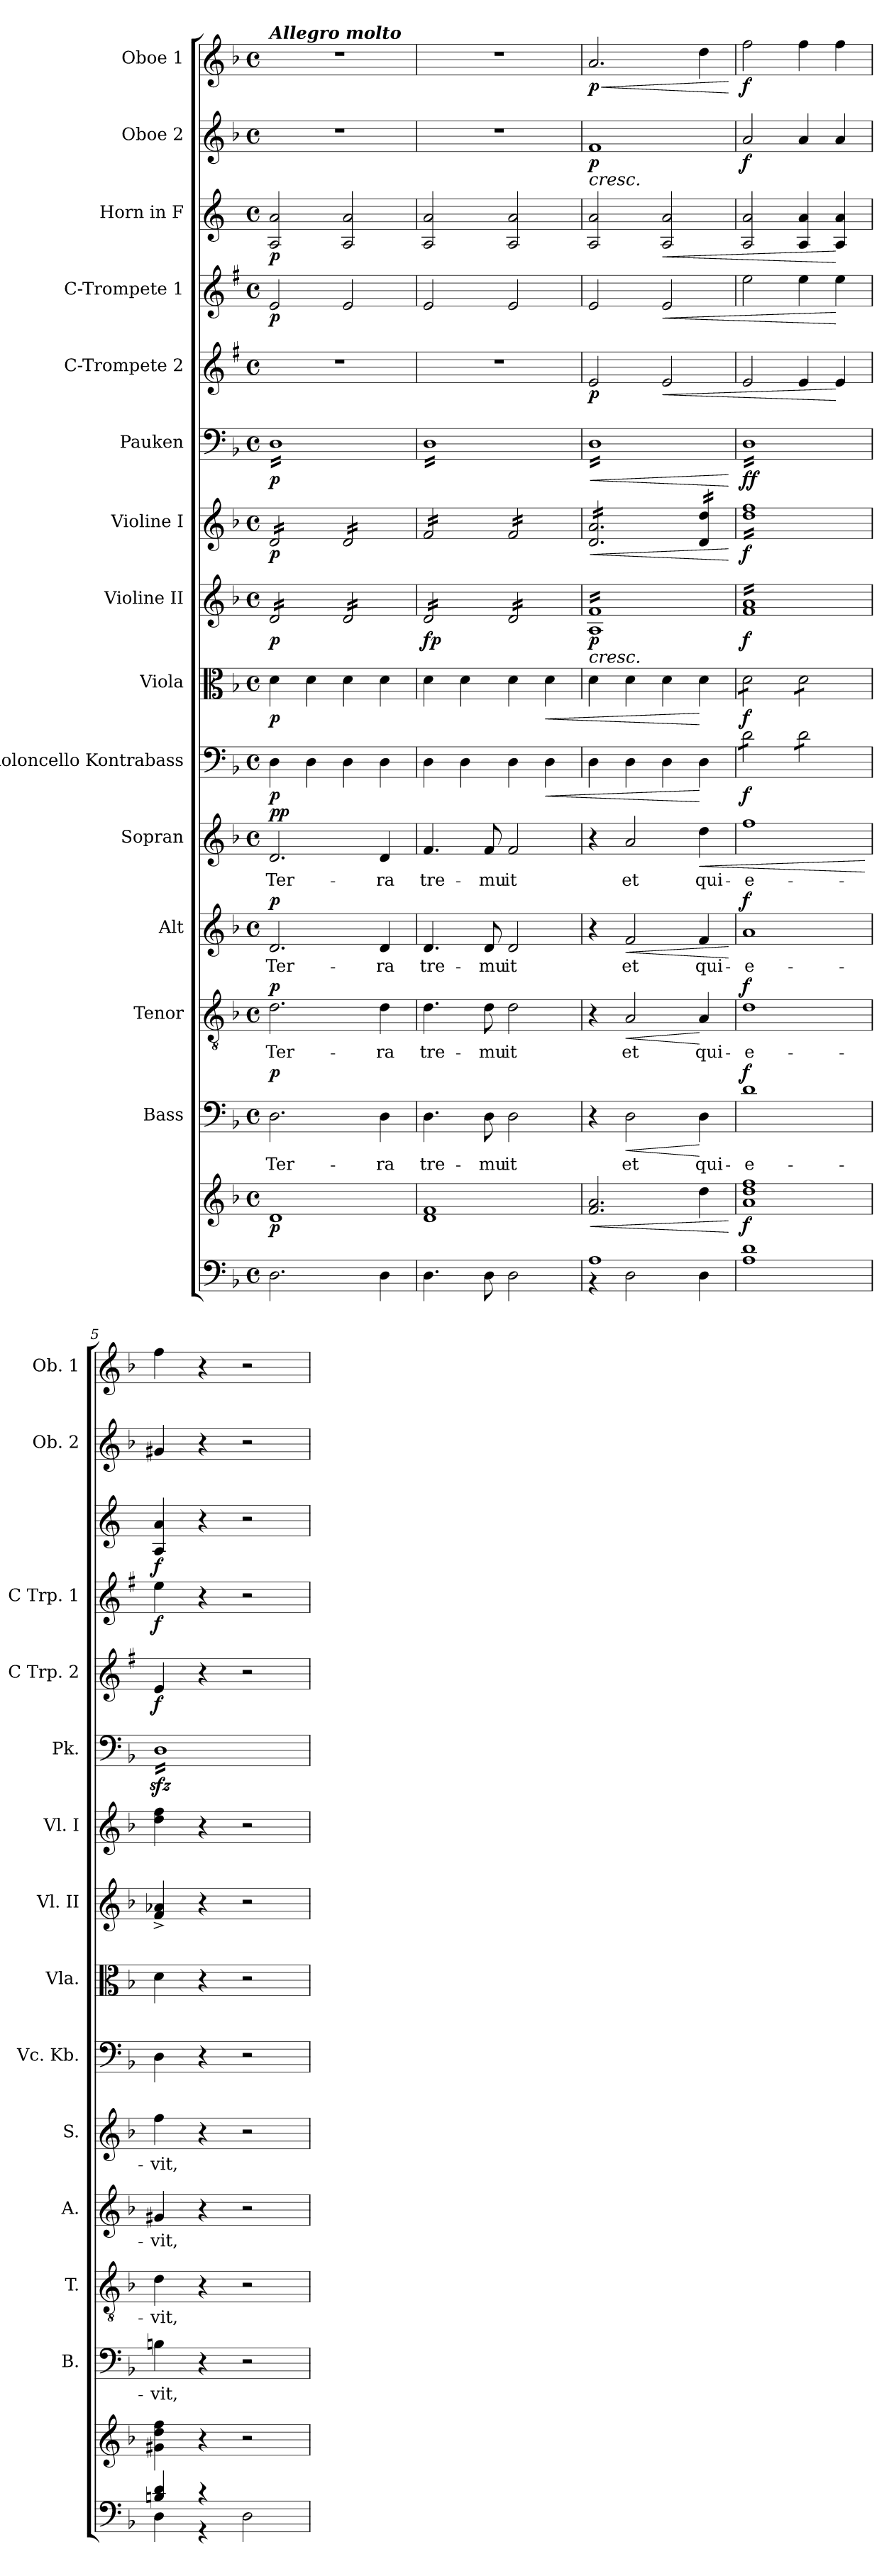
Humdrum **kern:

**kern	**kern	**dynam	**kern	**text	**dynam	**kern	**text	**dynam	**kern	**text	**dynam	**kern	**text	**dynam	**kern	**dynam	**kern	**dynam	**kern	**dynam	**kern	**dynam	**kern	**dynam	**kern	**dynam	**kern	**dynam	**kern	**dynam	**kern	**dynam	**kern	**dynam
*part15	*part15	*part15	*part14	*part14	*part14	*part13	*part13	*part13	*part12	*part12	*part12	*part11	*part11	*part11	*part10	*part10	*part9	*part9	*part8	*part8	*part7	*part7	*part6	*part6	*part5	*part5	*part4	*part4	*part3	*part3	*part2	*part2	*part1	*part1
*staff16	*staff15	*staff15/16	*staff14	*staff14	*staff14	*staff13	*staff13	*staff13	*staff12	*staff12	*staff12	*staff11	*staff11	*staff11	*staff10	*staff10	*staff9	*staff9	*staff8	*staff8	*staff7	*staff7	*staff6	*staff6	*staff5	*staff5	*staff4	*staff4	*staff3	*staff3	*staff2	*staff2	*staff1	*staff1
*	*	*	*I"Bass	*	*	*I"Tenor	*	*	*I"Alt	*	*	*I"Sopran	*	*	*I"Violoncello Kontrabass	*	*I"Viola	*	*I"Violine II	*	*I"Violine I	*	*I"Pauken	*	*I"C-Trompete 2	*	*I"C-Trompete 1	*	*I"Horn in F	*	*I"Oboe 2	*	*I"Oboe 1	*
*	*	*	*I'B.	*	*	*I'T.	*	*	*I'A.	*	*	*I'S.	*	*	*I'Vc. Kb.	*	*I'Vla.	*	*I'Vl. II	*	*I'Vl. I	*	*I'Pk.	*	*I'C Trp. 2	*	*I'C Trp. 1	*	*	*	*I'Ob. 2	*	*I'Ob. 1	*
*clefF4	*clefG2	*	*clefF4	*	*	*clefGv2	*	*	*clefG2	*	*	*clefG2	*	*	*clefF4	*	*clefC3	*	*clefG2	*	*clefG2	*	*clefF4	*	*clefG2	*	*clefG2	*	*clefG2	*	*clefG2	*	*clefG2	*
*	*	*	*	*	*	*	*	*	*	*	*	*	*	*	*ITrd7c12	*	*	*	*	*	*	*	*	*	*ITrd1c2	*	*ITrd1c2	*	*ITrd4c7	*	*	*	*	*
*k[b-]	*k[b-]	*	*k[b-]	*	*	*k[b-]	*	*	*k[b-]	*	*	*k[b-]	*	*	*k[b-]	*	*k[b-]	*	*k[b-]	*	*k[b-]	*	*k[b-]	*	*k[b-]	*	*k[b-]	*	*k[b-]	*	*k[b-]	*	*k[b-]	*
*F:	*F:	*	*F:	*	*	*F:	*	*	*F:	*	*	*F:	*	*	*F:	*	*F:	*	*F:	*	*F:	*	*F:	*	*F:	*	*F:	*	*F:	*	*F:	*	*F:	*
*M4/4	*M4/4	*	*M4/4	*	*	*M4/4	*	*	*M4/4	*	*	*M4/4	*	*	*M4/4	*	*M4/4	*	*M4/4	*	*M4/4	*	*M4/4	*	*M4/4	*	*M4/4	*	*M4/4	*	*M4/4	*	*M4/4	*
*met(c)	*met(c)	*	*met(c)	*	*	*met(c)	*	*	*met(c)	*	*	*met(c)	*	*	*met(c)	*	*met(c)	*	*met(c)	*	*met(c)	*	*met(c)	*	*met(c)	*	*met(c)	*	*met(c)	*	*met(c)	*	*met(c)	*
=1	=1	=1	=1	=1	=1	=1	=1	=1	=1	=1	=1	=1	=1	=1	=1	=1	=1	=1	=1	=1	=1	=1	=1	=1	=1	=1	=1	=1	=1	=1	=1	=1	=1	=1
!	!	!	!	!	!	!	!	!	!	!	!	!	!	!	!	!	!	!	!	!	!	!	!	!	!	!	!	!	!	!	!	!	!LO:TX:a:Bi:t=Allegro molto	!
!	!	!LO:DY:b	!	!LO:LY:b	!LO:DY:a	!	!LO:LY:b	!LO:DY:a	!	!LO:LY:b	!LO:DY:a	!	!LO:LY:b	!LO:DY:a	!	!LO:DY:b	!	!LO:DY:b	!	!LO:DY:b	!	!LO:DY:b	!	!LO:DY:b	!	!	!	!LO:DY:b	!	!LO:DY:b	!	!	!	!
*	*	*	*	*	*	*	*	*	*	*	*	*	*	*	*	*	*	*	*tremolo	*	*	*	*	*	*	*	*	*	*	*	*	*	*	*
*	*	*	*	*	*	*	*	*	*	*	*	*	*	*	*	*	*	*	*	*	*tremolo	*	*	*	*	*	*	*	*	*	*	*	*	*
*	*	*	*	*	*	*	*	*	*	*	*	*	*	*	*	*	*	*	*	*	*	*	*tremolo	*	*	*	*	*	*	*	*	*	*	*
2.D\	1d	p	2.D\	Ter-	p	2.d\	Ter-	p	2.d/	Ter-	p	2.d/	Ter-	pp	4DD\	p	4d\	p	16d/LL	p	16d/LL	p	16DLL	p	1r	.	2d/	p	2D/ 2d/	p	1r	.	1r	.
.	.	.	.	.	.	.	.	.	.	.	.	.	.	.	.	.	.	.	16d/	.	16d/	.	16D	.	.	.	.	.	.	.	.	.	.	.
.	.	.	.	.	.	.	.	.	.	.	.	.	.	.	.	.	.	.	16d/	.	16d/	.	16D	.	.	.	.	.	.	.	.	.	.	.
.	.	.	.	.	.	.	.	.	.	.	.	.	.	.	.	.	.	.	16d/	.	16d/	.	16D	.	.	.	.	.	.	.	.	.	.	.
.	.	.	.	.	.	.	.	.	.	.	.	.	.	.	4DD\	.	4d\	.	16d/	.	16d/	.	16D	.	.	.	.	.	.	.	.	.	.	.
.	.	.	.	.	.	.	.	.	.	.	.	.	.	.	.	.	.	.	16d/	.	16d/	.	16D	.	.	.	.	.	.	.	.	.	.	.
.	.	.	.	.	.	.	.	.	.	.	.	.	.	.	.	.	.	.	16d/	.	16d/	.	16D	.	.	.	.	.	.	.	.	.	.	.
.	.	.	.	.	.	.	.	.	.	.	.	.	.	.	.	.	.	.	16d/JJ	.	16d/JJ	.	16D	.	.	.	.	.	.	.	.	.	.	.
.	.	.	.	.	.	.	.	.	.	.	.	.	.	.	4DD\	.	4d\	.	16d/LL	.	16d/LL	.	16D	.	.	.	2d/	.	2D/ 2d/	.	.	.	.	.
.	.	.	.	.	.	.	.	.	.	.	.	.	.	.	.	.	.	.	16d/	.	16d/	.	16D	.	.	.	.	.	.	.	.	.	.	.
.	.	.	.	.	.	.	.	.	.	.	.	.	.	.	.	.	.	.	16d/	.	16d/	.	16D	.	.	.	.	.	.	.	.	.	.	.
.	.	.	.	.	.	.	.	.	.	.	.	.	.	.	.	.	.	.	16d/	.	16d/	.	16D	.	.	.	.	.	.	.	.	.	.	.
!	!	!	!	!LO:LY:b	!	!	!LO:LY:b	!	!	!LO:LY:b	!	!	!LO:LY:b	!	!	!	!	!	!	!	!	!	!	!	!	!	!	!	!	!	!	!	!	!
4D\	.	.	4D\	-ra	.	4d\	-ra	.	4d/	-ra	.	4d/	-ra	.	4DD\	.	4d\	.	16d/	.	16d/	.	16D	.	.	.	.	.	.	.	.	.	.	.
.	.	.	.	.	.	.	.	.	.	.	.	.	.	.	.	.	.	.	16d/	.	16d/	.	16D	.	.	.	.	.	.	.	.	.	.	.
.	.	.	.	.	.	.	.	.	.	.	.	.	.	.	.	.	.	.	16d/	.	16d/	.	16D	.	.	.	.	.	.	.	.	.	.	.
.	.	.	.	.	.	.	.	.	.	.	.	.	.	.	.	.	.	.	16d/JJ	.	16d/JJ	.	16DJJ	.	.	.	.	.	.	.	.	.	.	.
=2	=2	=2	=2	=2	=2	=2	=2	=2	=2	=2	=2	=2	=2	=2	=2	=2	=2	=2	=2	=2	=2	=2	=2	=2	=2	=2	=2	=2	=2	=2	=2	=2	=2	=2
!	!	!	!	!LO:LY:b	!	!	!LO:LY:b	!	!	!LO:LY:b	!	!	!LO:LY:b	!	!	!	!	!	!	!LO:DY:b	!	!	!	!	!	!	!	!	!	!	!	!	!	!
4.D\	1d 1f	.	4.D\	tre-	.	4.d\	tre-	.	4.d/	tre-	.	4.f/	tre-	.	4DD\	.	4d\	.	16d/LL	fp	16f/LL	.	16DLL	.	1r	.	2d/	.	2D/ 2d/	.	1r	.	1r	.
.	.	.	.	.	.	.	.	.	.	.	.	.	.	.	.	.	.	.	16d/	.	16f/	.	16D	.	.	.	.	.	.	.	.	.	.	.
.	.	.	.	.	.	.	.	.	.	.	.	.	.	.	.	.	.	.	16d/	.	16f/	.	16D	.	.	.	.	.	.	.	.	.	.	.
.	.	.	.	.	.	.	.	.	.	.	.	.	.	.	.	.	.	.	16d/	.	16f/	.	16D	.	.	.	.	.	.	.	.	.	.	.
.	.	.	.	.	.	.	.	.	.	.	.	.	.	.	4DD\	.	4d\	.	16d/	.	16f/	.	16D	.	.	.	.	.	.	.	.	.	.	.
.	.	.	.	.	.	.	.	.	.	.	.	.	.	.	.	.	.	.	16d/	.	16f/	.	16D	.	.	.	.	.	.	.	.	.	.	.
!	!	!	!	!LO:LY:b	!	!	!LO:LY:b	!	!	!LO:LY:b	!	!	!LO:LY:b	!	!	!	!	!	!	!	!	!	!	!	!	!	!	!	!	!	!	!	!	!
8D\	.	.	8D\	-mu-	.	8d\	-mu-	.	8d/	-mu-	.	8f/	-mu-	.	.	.	.	.	16d/	.	16f/	.	16D	.	.	.	.	.	.	.	.	.	.	.
.	.	.	.	.	.	.	.	.	.	.	.	.	.	.	.	.	.	.	16d/JJ	.	16f/JJ	.	16D	.	.	.	.	.	.	.	.	.	.	.
!	!	!	!	!LO:LY:b	!	!	!LO:LY:b	!	!	!LO:LY:b	!	!	!LO:LY:b	!	!	!	!	!	!	!	!	!	!	!	!	!	!	!	!	!	!	!	!	!
2D\	.	.	2D\	-it	.	2d\	-it	.	2d/	-it	.	2f/	-it	.	4DD\	.	4d\	.	16d/LL	.	16f/LL	.	16D	.	.	.	2d/	.	2D/ 2d/	.	.	.	.	.
.	.	.	.	.	.	.	.	.	.	.	.	.	.	.	.	.	.	.	16d/	.	16f/	.	16D	.	.	.	.	.	.	.	.	.	.	.
.	.	.	.	.	.	.	.	.	.	.	.	.	.	.	.	.	.	.	16d/	.	16f/	.	16D	.	.	.	.	.	.	.	.	.	.	.
.	.	.	.	.	.	.	.	.	.	.	.	.	.	.	.	.	.	.	16d/	.	16f/	.	16D	.	.	.	.	.	.	.	.	.	.	.
!	!	!	!	!	!	!	!	!	!	!	!	!	!	!	!	!LO:HP:b	!	!LO:HP:b	!	!	!	!	!	!	!	!	!	!	!	!	!	!	!	!
.	.	.	.	.	.	.	.	.	.	.	.	.	.	.	4DD\	<	4d\	<	16d/	.	16f/	.	16D	.	.	.	.	.	.	.	.	.	.	.
.	.	.	.	.	.	.	.	.	.	.	.	.	.	.	.	.	.	.	16d/	.	16f/	.	16D	.	.	.	.	.	.	.	.	.	.	.
.	.	.	.	.	.	.	.	.	.	.	.	.	.	.	.	.	.	.	16d/	.	16f/	.	16D	.	.	.	.	.	.	.	.	.	.	.
.	.	.	.	.	.	.	.	.	.	.	.	.	.	.	.	.	.	.	16d/JJ	.	16f/JJ	.	16DJJ	.	.	.	.	.	.	.	.	.	.	.
=3	=3	=3	=3	=3	=3	=3	=3	=3	=3	=3	=3	=3	=3	=3	=3	=3	=3	=3	=3	=3	=3	=3	=3	=3	=3	=3	=3	=3	=3	=3	=3	=3	=3	=3
*^	*	*	*	*	*	*	*	*	*	*	*	*	*	*	*	*	*	*	*	*	*	*	*	*	*	*	*	*	*	*	*	*	*	*
!	!	!	!LO:HP:b	!	!	!	!	!	!	!	!	!	!	!	!	!	!	!	!	!	!LO:HP:b	!	!LO:HP:b	!	!LO:HP:b	!	!	!	!	!	!	!	!LO:HP:b	!	!LO:HP:b
!	!	!	!	!	!	!	!	!	!	!	!	!	!	!	!	!	!	!	!	!	!LO:DY:n=1:b	!	!	!	!	!	!LO:DY:b	!	!	!	!	!	!LO:DY:n=1:b	!	!LO:DY:n=1:b
1A	4rBB	2.f/ 2.a/	<	4r	.	.	4r	.	.	4r	.	.	4r	.	.	4DD\	.	4d\	.	16A 16fLL	< p	16d/ 16a/LL	<	16DLL	<	2d/	p	2d/	.	2D/ 2d/	.	1f	< p	2.a/	< p
.	.	.	.	.	.	.	.	.	.	.	.	.	.	.	.	.	.	.	.	16A 16f	.	16d/ 16a/	.	16D	.	.	.	.	.	.	.	.	.	.	.
.	.	.	.	.	.	.	.	.	.	.	.	.	.	.	.	.	.	.	.	16A 16f	.	16d/ 16a/	.	16D	.	.	.	.	.	.	.	.	.	.	.
.	.	.	.	.	.	.	.	.	.	.	.	.	.	.	.	.	.	.	.	16A 16f	.	16d/ 16a/	.	16D	.	.	.	.	.	.	.	.	.	.	.
!	!	!	!	!	!LO:LY:b	!LO:HP:b	!	!LO:LY:b	!LO:HP:b	!	!LO:LY:b	!LO:HP:b	!	!LO:LY:b	!	!	!	!	!	!	!	!	!	!	!	!	!	!	!	!	!	!	!	!	!
.	2D\	.	.	2D\	et	<	2A/	et	<	2f/	et	<	2a/	et	.	4DD\	.	4d\	.	16A 16f	.	16d/ 16a/	.	16D	.	.	.	.	.	.	.	.	.	.	.
.	.	.	.	.	.	.	.	.	.	.	.	.	.	.	.	.	.	.	.	16A 16f	.	16d/ 16a/	.	16D	.	.	.	.	.	.	.	.	.	.	.
.	.	.	.	.	.	.	.	.	.	.	.	.	.	.	.	.	.	.	.	16A 16f	.	16d/ 16a/	.	16D	.	.	.	.	.	.	.	.	.	.	.
.	.	.	.	.	.	.	.	.	.	.	.	.	.	.	.	.	.	.	.	16A 16f	.	16d/ 16a/	.	16D	.	.	.	.	.	.	.	.	.	.	.
!	!	!	!	!	!	!	!	!	!	!	!	!	!	!	!	!	!	!	!	!	!	!	!	!	!	!	!LO:HP:b	!	!LO:HP:b	!	!LO:HP:b	!	!	!	!
.	.	.	.	.	.	.	.	.	.	.	.	.	.	.	.	4DD\	.	4d\	.	16A 16f	.	16d/ 16a/	.	16D	.	2d/	<	2d/	<	2D/ 2d/	<	.	.	.	.
.	.	.	.	.	.	.	.	.	.	.	.	.	.	.	.	.	.	.	.	16A 16f	.	16d/ 16a/	.	16D	.	.	.	.	.	.	.	.	.	.	.
.	.	.	.	.	.	.	.	.	.	.	.	.	.	.	.	.	.	.	.	16A 16f	.	16d/ 16a/	.	16D	.	.	.	.	.	.	.	.	.	.	.
.	.	.	.	.	.	.	.	.	.	.	.	.	.	.	.	.	.	.	.	16A 16f	.	16d/ 16a/JJ	.	16D	.	.	.	.	.	.	.	.	.	.	.
!	!	!	!	!	!LO:LY:b	!	!	!LO:LY:b	!	!	!LO:LY:b	!	!	!LO:LY:b	!LO:HP:b	!	!	!	!	!	!	!	!	!	!	!	!	!	!	!	!	!	!	!	!
.	4D\	4dd\	.	4D\	qui-	[	4A/	qui-	[	4f/	qui-	.	4dd\	qui-	<	4DD\	[	4d\	[	16A 16f	.	16d/ 16dd/LL	.	16D	.	.	.	.	.	.	.	.	.	4dd\	.
.	.	.	.	.	.	.	.	.	.	.	.	.	.	.	.	.	.	.	.	16A 16f	.	16d/ 16dd/	.	16D	.	.	.	.	.	.	.	.	.	.	.
.	.	.	.	.	.	.	.	.	.	.	.	.	.	.	.	.	.	.	.	16A 16f	.	16d/ 16dd/	.	16D	.	.	.	.	.	.	.	.	.	.	.
.	.	.	.	.	.	.	.	.	.	.	.	.	.	.	.	.	.	.	.	16A 16fJJ	.	16d/ 16dd/JJ	.	16DJJ	.	.	.	.	.	.	.	.	.	.	.
*v	*v	*	*	*	*	*	*	*	*	*	*	*	*	*	*	*	*	*	*	*	*	*	*	*	*	*	*	*	*	*	*	*	*	*	*
.	.	[	.	.	.	.	.	.	.	.	[	.	.	.	.	.	.	.	.	.	.	[	.	[	.	.	.	.	.	.	.	.	.	[
=4	=4	=4	=4	=4	=4	=4	=4	=4	=4	=4	=4	=4	=4	=4	=4	=4	=4	=4	=4	=4	=4	=4	=4	=4	=4	=4	=4	=4	=4	=4	=4	=4	=4	=4
!	!	!LO:DY:b	!	!LO:LY:b	!LO:DY:a	!	!LO:LY:b	!LO:DY:a	!	!LO:LY:b	!LO:DY:a	!	!LO:LY:b	!	!	!LO:DY:b	!	!LO:DY:b	!	!LO:DY:b	!	!LO:DY:b	!	!LO:DY:b	!	!	!	!	!	!	!	!LO:DY:b	!	!LO:DY:b
*	*	*	*	*	*	*	*	*	*	*	*	*	*	*	*tremolo	*	*	*	*	*	*	*	*	*	*	*	*	*	*	*	*	*	*	*
*	*	*	*	*	*	*	*	*	*	*	*	*	*	*	*	*	*tremolo	*	*	*	*	*	*	*	*	*	*	*	*	*	*	*	*	*
1A 1d	1a 1dd 1ff	f	1d	-e-	f	1d	-e-	f	1a	-e-	f	1ff	-e-	.	8D\L	f	8d\L	f	16f 16aLL	f	16dd 16ffLL	f	16DLL	ff	2d/	.	2dd\	.	2D/ 2d/	.	2a/	f	2ff\	f
.	.	.	.	.	.	.	.	.	.	.	.	.	.	.	.	.	.	.	16f 16a	.	16dd 16ff	.	16D	.	.	.	.	.	.	.	.	.	.	.
.	.	.	.	.	.	.	.	.	.	.	.	.	.	.	8D\	.	8d\	.	16f 16a	.	16dd 16ff	.	16D	.	.	.	.	.	.	.	.	.	.	.
.	.	.	.	.	.	.	.	.	.	.	.	.	.	.	.	.	.	.	16f 16a	.	16dd 16ff	.	16D	.	.	.	.	.	.	.	.	.	.	.
.	.	.	.	.	.	.	.	.	.	.	.	.	.	.	8D\	.	8d\	.	16f 16a	.	16dd 16ff	.	16D	.	.	.	.	.	.	.	.	.	.	.
.	.	.	.	.	.	.	.	.	.	.	.	.	.	.	.	.	.	.	16f 16a	.	16dd 16ff	.	16D	.	.	.	.	.	.	.	.	.	.	.
.	.	.	.	.	.	.	.	.	.	.	.	.	.	.	8D\J	.	8d\J	.	16f 16a	.	16dd 16ff	.	16D	.	.	.	.	.	.	.	.	.	.	.
.	.	.	.	.	.	.	.	.	.	.	.	.	.	.	.	.	.	.	16f 16a	.	16dd 16ff	.	16D	.	.	.	.	.	.	.	.	.	.	.
.	.	.	.	.	.	.	.	.	.	.	.	.	.	.	8D\L	.	8d\L	.	16f 16a	.	16dd 16ff	.	16D	.	4d/	.	4dd\	.	4D/ 4d/	.	4a/	[	4ff\	.
.	.	.	.	.	.	.	.	.	.	.	.	.	.	.	.	.	.	.	16f 16a	.	16dd 16ff	.	16D	.	.	.	.	.	.	.	.	.	.	.
.	.	.	.	.	.	.	.	.	.	.	.	.	.	.	8D\	.	8d\	.	16f 16a	.	16dd 16ff	.	16D	.	.	.	.	.	.	.	.	.	.	.
.	.	.	.	.	.	.	.	.	.	.	.	.	.	.	.	.	.	.	16f 16a	.	16dd 16ff	.	16D	.	.	.	.	.	.	.	.	.	.	.
.	.	.	.	.	.	.	.	.	.	.	.	.	.	.	8D\	.	8d\	.	16f 16a	.	16dd 16ff	.	16D	.	4d/	[	4dd\	[	4D/ 4d/	[	4a/	.	4ff\	.
.	.	.	.	.	.	.	.	.	.	.	.	.	.	.	.	.	.	.	16f 16a	.	16dd 16ff	.	16D	.	.	.	.	.	.	.	.	.	.	.
.	.	.	.	.	.	.	.	.	.	.	.	.	.	.	8D\J	.	8d\J	.	16f 16a	.	16dd 16ff	.	16D	.	.	.	.	.	.	.	.	.	.	.
*	*	*	*	*	*	*	*	*	*	*	*	*	*	*	*	*	*Xtremolo	*	*	*	*	*	*	*	*	*	*	*	*	*	*	*	*	*
*	*	*	*	*	*	*	*	*	*	*	*	*	*	*	*Xtremolo	*	*	*	*	*	*	*	*	*	*	*	*	*	*	*	*	*	*	*
.	.	.	.	.	.	.	.	.	.	.	.	.	.	.	.	.	.	.	16f 16aJJ	.	16dd 16ffJJ	.	16DJJ	.	.	.	.	.	.	.	.	.	.	.
*	*	*	*	*	*	*	*	*	*	*	*	*	*	*	*	*	*	*	*	*	*Xtremolo	*	*	*	*	*	*	*	*	*	*	*	*	*
*	*	*	*	*	*	*	*	*	*	*	*	*	*	*	*	*	*	*	*Xtremolo	*	*	*	*	*	*	*	*	*	*	*	*	*	*	*
.	.	.	.	.	.	.	.	.	.	.	.	.	.	[	.	.	.	.	.	[	.	.	.	.	.	.	.	.	.	.	.	.	.	.
=5	=5	=5	=5	=5	=5	=5	=5	=5	=5	=5	=5	=5	=5	=5	=5	=5	=5	=5	=5	=5	=5	=5	=5	=5	=5	=5	=5	=5	=5	=5	=5	=5	=5	=5
*^	*	*	*	*	*	*	*	*	*	*	*	*	*	*	*	*	*	*	*	*	*	*	*	*	*	*	*	*	*	*	*	*	*	*
!	!	!	!	!	!LO:LY:b	!	!	!LO:LY:b	!	!	!LO:LY:b	!	!	!LO:LY:b	!	!	!	!	!	!	!	!	!	!	!	!	!LO:DY:b	!	!LO:DY:b	!	!LO:DY:b	!	!	!	!
4Bn/ 4d/	4D\	4g#X\ 4dd\ 4ff\	.	4Bn\	-vit,	.	4d\	-vit,	.	4g#X/	-vit,	.	4ff\	-vit,	.	4DD\	.	4d\	.	4f/^< 4a-X/^<	.	4dd\ 4ff\	.	16Dzz<LL	.	4d/	f	4dd\	f	4D/ 4d/	f	4g#X/	.	4ff\	.
.	.	.	.	.	.	.	.	.	.	.	.	.	.	.	.	.	.	.	.	.	.	.	.	16Dzz<	.	.	.	.	.	.	.	.	.	.	.
.	.	.	.	.	.	.	.	.	.	.	.	.	.	.	.	.	.	.	.	.	.	.	.	16Dzz<	.	.	.	.	.	.	.	.	.	.	.
.	.	.	.	.	.	.	.	.	.	.	.	.	.	.	.	.	.	.	.	.	.	.	.	16Dzz<	.	.	.	.	.	.	.	.	.	.	.
4r	4r	4r	.	4r	.	.	4r	.	.	4r	.	.	4r	.	.	4r	.	4r	.	4r	.	4r	.	16Dzz<	.	4r	.	4r	.	4r	.	4r	.	4r	.
.	.	.	.	.	.	.	.	.	.	.	.	.	.	.	.	.	.	.	.	.	.	.	.	16Dzz<	.	.	.	.	.	.	.	.	.	.	.
.	.	.	.	.	.	.	.	.	.	.	.	.	.	.	.	.	.	.	.	.	.	.	.	16Dzz<	.	.	.	.	.	.	.	.	.	.	.
.	.	.	.	.	.	.	.	.	.	.	.	.	.	.	.	.	.	.	.	.	.	.	.	16Dzz<	.	.	.	.	.	.	.	.	.	.	.
2ryy	2D\	2r	.	2r	.	.	2r	.	.	2r	.	.	2r	.	.	2r	.	2r	.	2r	.	2r	.	16Dzz<	.	2r	.	2r	.	2r	.	2r	.	2r	.
.	.	.	.	.	.	.	.	.	.	.	.	.	.	.	.	.	.	.	.	.	.	.	.	16Dzz<	.	.	.	.	.	.	.	.	.	.	.
.	.	.	.	.	.	.	.	.	.	.	.	.	.	.	.	.	.	.	.	.	.	.	.	16Dzz<	.	.	.	.	.	.	.	.	.	.	.
.	.	.	.	.	.	.	.	.	.	.	.	.	.	.	.	.	.	.	.	.	.	.	.	16Dzz<	.	.	.	.	.	.	.	.	.	.	.
.	.	.	.	.	.	.	.	.	.	.	.	.	.	.	.	.	.	.	.	.	.	.	.	16Dzz<	.	.	.	.	.	.	.	.	.	.	.
.	.	.	.	.	.	.	.	.	.	.	.	.	.	.	.	.	.	.	.	.	.	.	.	16Dzz<	.	.	.	.	.	.	.	.	.	.	.
.	.	.	.	.	.	.	.	.	.	.	.	.	.	.	.	.	.	.	.	.	.	.	.	16Dzz<	.	.	.	.	.	.	.	.	.	.	.
.	.	.	.	.	.	.	.	.	.	.	.	.	.	.	.	.	.	.	.	.	.	.	.	16Dzz<JJ	.	.	.	.	.	.	.	.	.	.	.
*	*	*	*	*	*	*	*	*	*	*	*	*	*	*	*	*	*	*	*	*	*	*	*	*Xtremolo	*	*	*	*	*	*	*	*	*	*	*
*v	*v	*	*	*	*	*	*	*	*	*	*	*	*	*	*	*	*	*	*	*	*	*	*	*	*	*	*	*	*	*	*	*	*	*	*
=	=	=	=	=	=	=	=	=	=	=	=	=	=	=	=	=	=	=	=	=	=	=	=	=	=	=	=	=	=	=	=	=	=	=
*-	*-	*-	*-	*-	*-	*-	*-	*-	*-	*-	*-	*-	*-	*-	*-	*-	*-	*-	*-	*-	*-	*-	*-	*-	*-	*-	*-	*-	*-	*-	*-	*-	*-	*-
